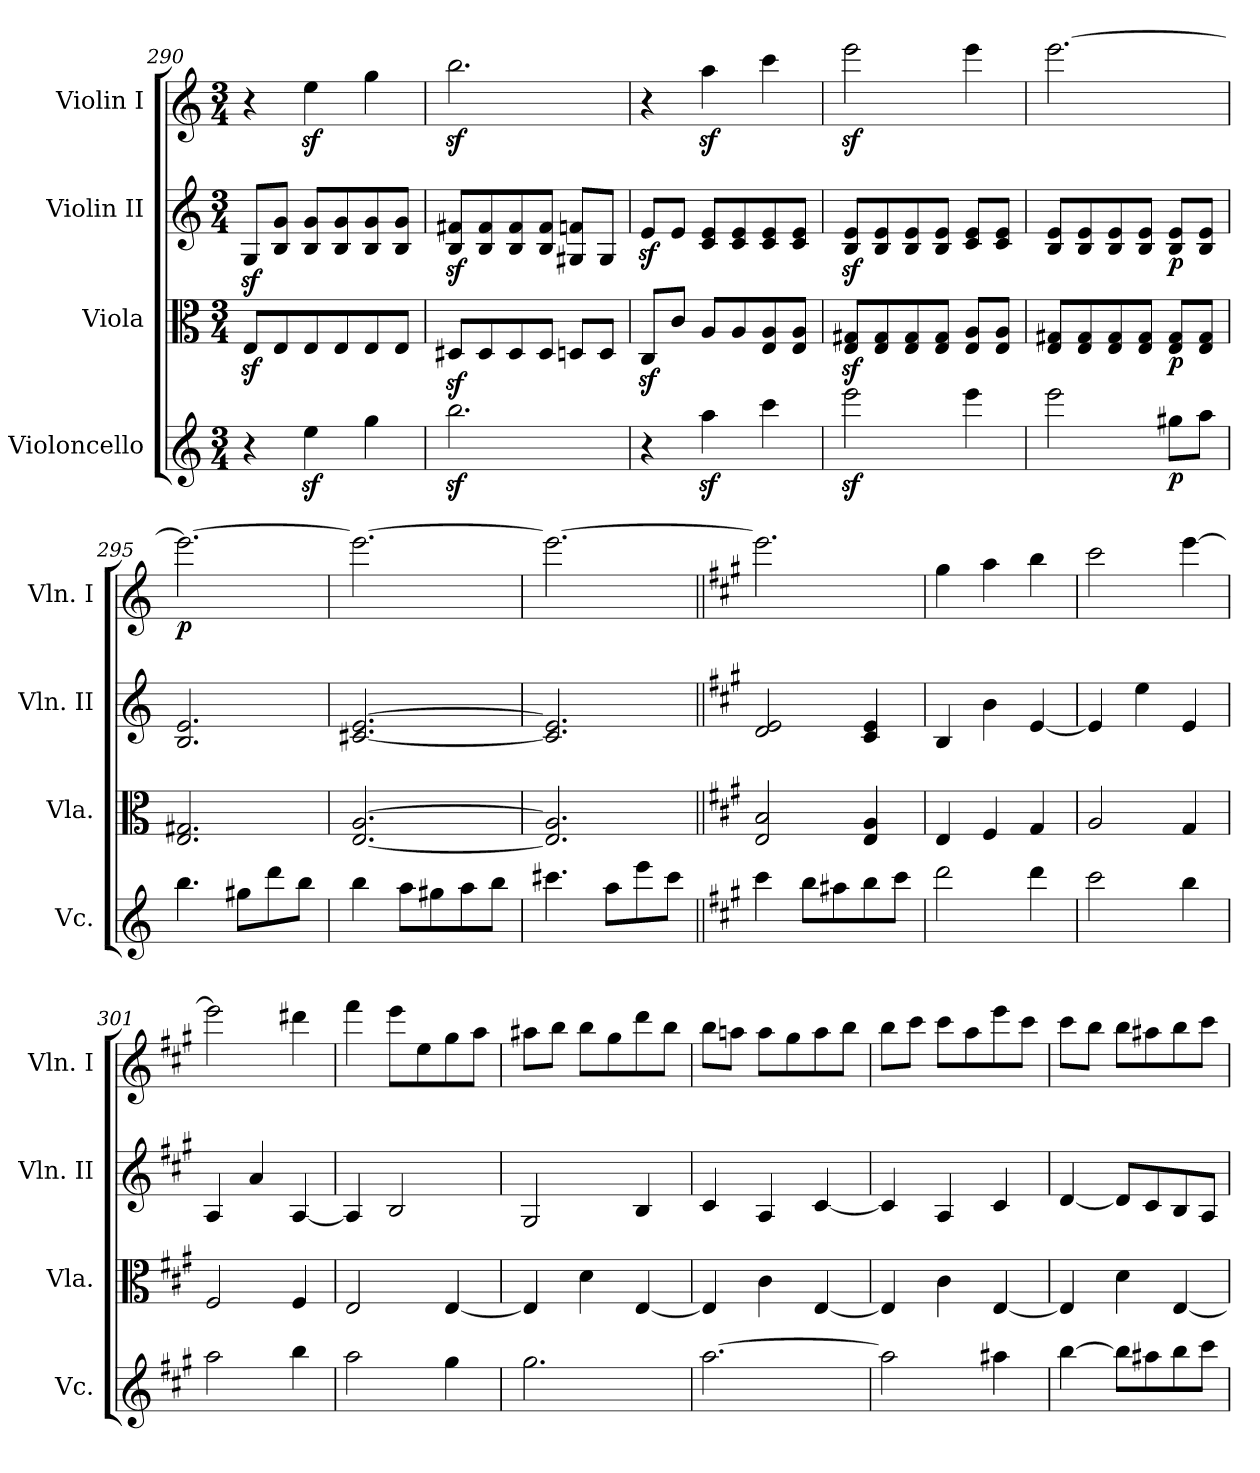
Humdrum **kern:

**kern	**dynam	**kern	**dynam	**kern	**dynam	**kern	**dynam
*part4	*part4	*part3	*part3	*part2	*part2	*part1	*part1
*staff4	*staff4	*staff3	*staff3	*staff2	*staff2	*staff1	*staff1
*I"Violoncello	*	*I"Viola	*	*I"Violin II	*	*I"Violin I	*
*I'Vc.	*	*I'Vla.	*	*I'Vln. II	*	*I'Vln. I	*
*clefG2	*	*clefC3	*	*clefG2	*	*clefG2	*
*k[]	*	*k[]	*	*k[]	*	*k[]	*
*M3/4	*	*M3/4	*	*M3/4	*	*M3/4	*
=290	=290	=290	=290	=290	=290	=290	=290
4r	.	8Ez</L	.	8Gz</L	.	4r	.
.	.	8E/	.	8B/ 8g/J	.	.	.
4eez<\	.	8E/	.	8B/ 8g/L	.	4eez<\	.
.	.	8E/	.	8B/ 8g/	.	.	.
4gg\	.	8E/	.	8B/ 8g/	.	4gg\	.
.	.	8E/J	.	8B/ 8g/J	.	.	.
=291	=291	=291	=291	=291	=291	=291	=291
2.bbz<\	.	8D#Xz</L	.	8B/z< 8f#X/z<L	.	2.bbz<\	.
.	.	8D#/	.	8B/ 8f#/	.	.	.
.	.	8D#/	.	8B/ 8f#/	.	.	.
.	.	8D#/J	.	8B/ 8f#/J	.	.	.
.	.	8Dn/L	.	8G#X/ 8fn/L	.	.	.
.	.	8D/J	.	8G#/J	.	.	.
!!LO:PB:g=z
=292	=292	=292	=292	=292	=292	=292	=292
4r	.	8Cz</L	.	8ez</L	.	4r	.
.	.	8c/J	.	8e/J	.	.	.
4aaz<\	.	8A/L	.	8c/ 8e/L	.	4aaz<\	.
.	.	8A/	.	8c/ 8e/	.	.	.
4ccc\	.	8E/ 8A/	.	8c/ 8e/	.	4ccc\	.
.	.	8E/ 8A/J	.	8c/ 8e/J	.	.	.
=293	=293	=293	=293	=293	=293	=293	=293
2eeez<\	.	8E/z< 8G#X/z<L	.	8B/z< 8e/z<L	.	2eeez<\	.
.	.	8E/ 8G#/	.	8B/ 8e/	.	.	.
.	.	8E/ 8G#/	.	8B/ 8e/	.	.	.
.	.	8E/ 8G#/J	.	8B/ 8e/J	.	.	.
4eee\	.	8E/ 8A/L	.	8c/ 8e/L	.	4eee\	.
.	.	8E/ 8A/J	.	8c/ 8e/J	.	.	.
=294	=294	=294	=294	=294	=294	=294	=294
2eee\	.	8E/ 8G#X/L	.	8B/ 8e/L	.	[2.eee\	.
.	.	8E/ 8G#/	.	8B/ 8e/	.	.	.
.	.	8E/ 8G#/	.	8B/ 8e/	.	.	.
.	.	8E/ 8G#/J	.	8B/ 8e/J	.	.	.
!	!LO:DY:b	!	!LO:DY:b	!	!LO:DY:b	!	!
8gg#X\L	p	8E/ 8G#/L	p	8B/ 8e/L	p	.	.
8aa\J	.	8E/ 8G#/J	.	8B/ 8e/J	.	.	.
=295	=295	=295	=295	=295	=295	=295	=295
!	!	!	!	!	!	!	!LO:DY:b
4.bb\	.	2.E/ 2.G#X/	.	2.B/ 2.e/	.	2.eee\_	p
8gg#X\L	.	.	.	.	.	.	.
8ddd\	.	.	.	.	.	.	.
8bb\J	.	.	.	.	.	.	.
=296	=296	=296	=296	=296	=296	=296	=296
4bb\	.	[2.E/ [2.A/	.	[2.c#X/ [2.e/	.	2.eee\_	.
8aa\L	.	.	.	.	.	.	.
8gg#X\	.	.	.	.	.	.	.
8aa\	.	.	.	.	.	.	.
8bb\J	.	.	.	.	.	.	.
=297	=297	=297	=297	=297	=297	=297	=297
4.ccc#X\	.	2.E/] 2.A/]	.	2.c#/] 2.e/]	.	2.eee\_	.
8aa\L	.	.	.	.	.	.	.
8eee\	.	.	.	.	.	.	.
8ccc#\J	.	.	.	.	.	.	.
!!LO:LB:g=z
=298||	=298||	=298||	=298||	=298||	=298||	=298||	=298||
*k[f#c#g#]	*	*k[f#c#g#]	*	*k[f#c#g#]	*	*k[f#c#g#]	*
4ccc#\	.	2E/ 2B/	.	2d/ 2e/	.	2.eee\]	.
8bb\L	.	.	.	.	.	.	.
8aa#X\	.	.	.	.	.	.	.
8bb\	.	4E/ 4A/	.	4c#/ 4e/	.	.	.
8ccc#\J	.	.	.	.	.	.	.
=299	=299	=299	=299	=299	=299	=299	=299
2ddd\	.	4E/	.	4B/	.	4gg#\	.
.	.	4F#/	.	4b\	.	4aa\	.
4ddd\	.	4G#/	.	[4e/	.	4bb\	.
=300	=300	=300	=300	=300	=300	=300	=300
2ccc#\	.	2A/	.	4e/]	.	2ccc#\	.
.	.	.	.	4ee\	.	.	.
4bb\	.	4G#/	.	4e/	.	[4eee\	.
=301	=301	=301	=301	=301	=301	=301	=301
2aa\	.	2F#/	.	4A/	.	2eee\]	.
.	.	.	.	4a/	.	.	.
4bb\	.	4F#/	.	[4A/	.	4ddd#X\	.
=302	=302	=302	=302	=302	=302	=302	=302
2aa\	.	2E/	.	4A/]	.	4fff#\	.
.	.	.	.	2B/	.	8eee\L	.
.	.	.	.	.	.	8ee\	.
4gg#\	.	[4E/	.	.	.	8gg#\	.
.	.	.	.	.	.	8aa\J	.
=303	=303	=303	=303	=303	=303	=303	=303
2.gg#\	.	4E/]	.	2G#/	.	8aa#X\L	.
.	.	.	.	.	.	8bb\J	.
.	.	4d\	.	.	.	8bb\L	.
.	.	.	.	.	.	8gg#\	.
.	.	[4E/	.	4B/	.	8ddd\	.
.	.	.	.	.	.	8bb\J	.
!!LO:LB:g=z
=304	=304	=304	=304	=304	=304	=304	=304
[2.aa\	.	4E/]	.	4c#/	.	8bb\L	.
.	.	.	.	.	.	8aan\J	.
.	.	4c#\	.	4A/	.	8aa\L	.
.	.	.	.	.	.	8gg#\	.
.	.	[4E/	.	[4c#/	.	8aa\	.
.	.	.	.	.	.	8bb\J	.
=305	=305	=305	=305	=305	=305	=305	=305
2aa\]	.	4E/]	.	4c#/]	.	8bb\L	.
.	.	.	.	.	.	8ccc#\J	.
.	.	4c#\	.	4A/	.	8ccc#\L	.
.	.	.	.	.	.	8aa\	.
4aa#X\	.	[4E/	.	4c#/	.	8eee\	.
.	.	.	.	.	.	8ccc#\J	.
=306	=306	=306	=306	=306	=306	=306	=306
[4bb\	.	4E/]	.	[4d/	.	8ccc#\L	.
.	.	.	.	.	.	8bb\J	.
8bb\L]	.	4d\	.	8d/L]	.	8bb\L	.
8aa#X\	.	.	.	8c#/	.	8aa#X\	.
8bb\	.	[4E/	.	8B/	.	8bb\	.
8ccc#\J	.	.	.	8A/J	.	8ccc#\J	.
=	=	=	=	=	=	=	=
*-	*-	*-	*-	*-	*-	*-	*-
